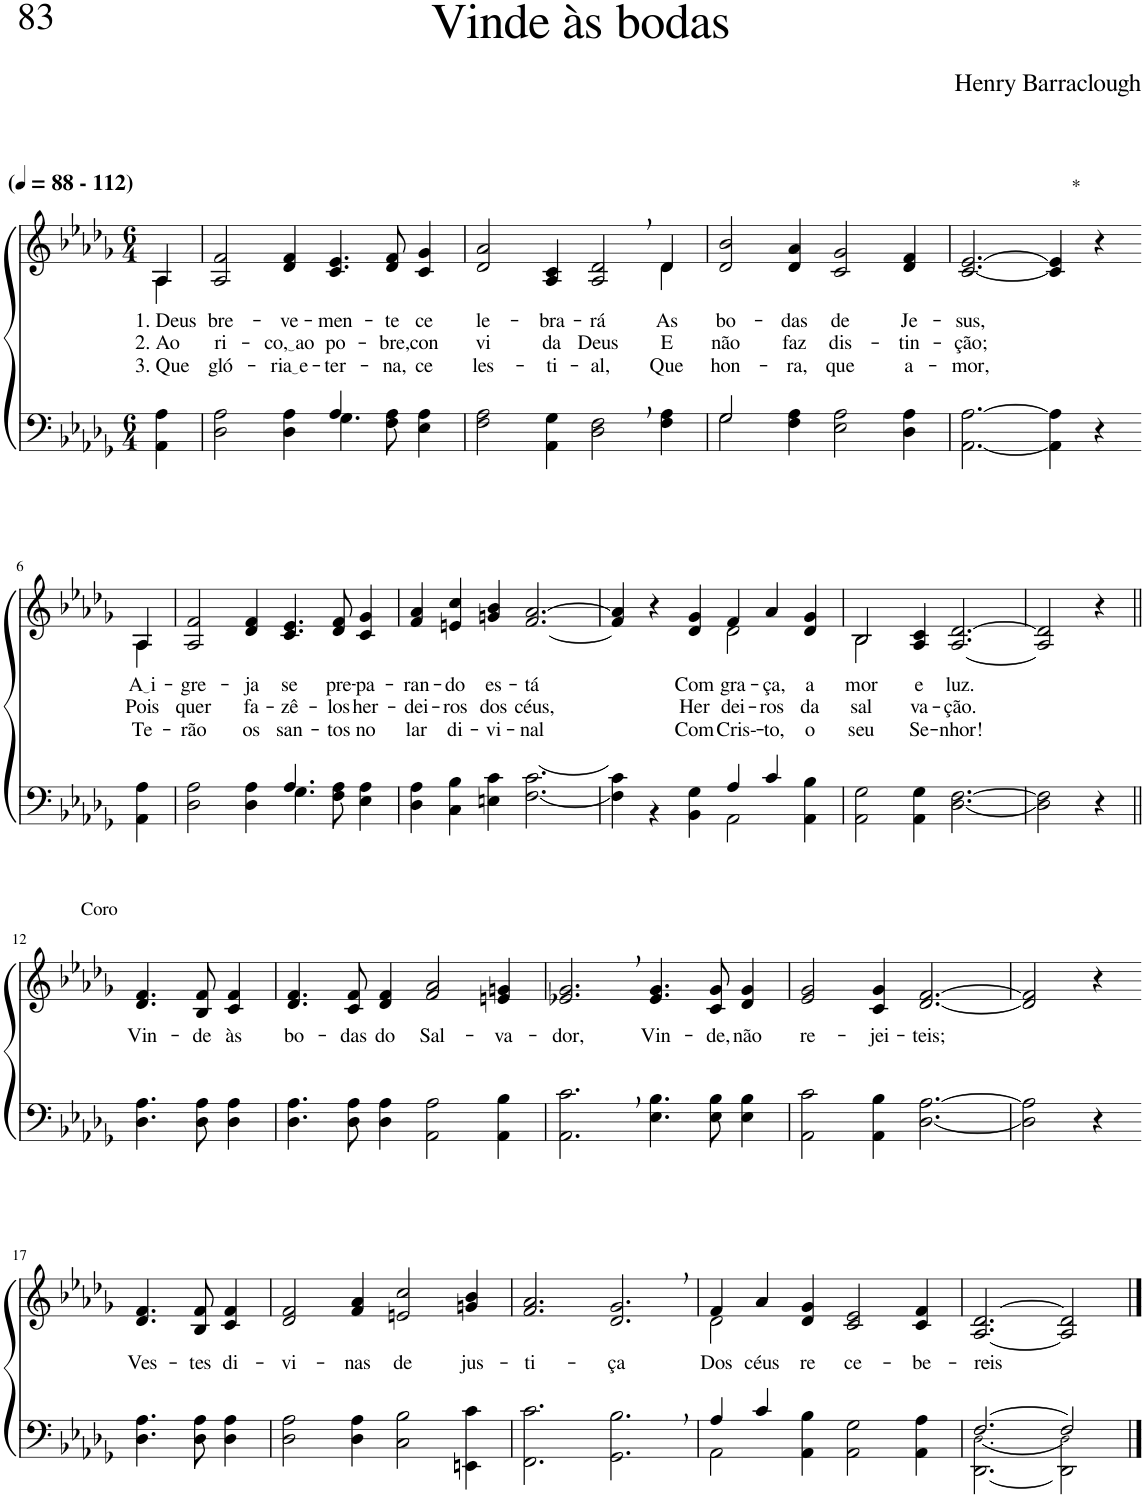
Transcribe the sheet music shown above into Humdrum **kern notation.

**kern	**kern	**text	**text	**text
*part2	*part1	*part1	*part1	*part1
*staff2	*staff1	*staff1	*staff1	*staff1
*I"Parte III e IV	*I"Parte I e II	*	*	*
*clefF4	*clefG2	*	*	*
*Trd-1c-2	*Trd-1c-2	*	*	*
*k[b-e-a-d-g-]	*k[b-e-a-d-g-]	*	*	*
*M6/4	*M6/4	*	*	*
*MM88	*MM88	*	*	*
=1	=1	=1	=1	=1
*	*^	*	*	*
!	!LO:TX:a:B:t=(	!	!	!	!
!	!LO:TX:a:B:t=- 112)	!	!	!	!
!	!	!	!LO:LY:b	!LO:LY:b	!LO:LY:b
4AA-\ 4A-\	4A-/	4A-\	1. Deus	2. Ao	3. Que
=2	=2	=2	=2	=2	=2
*^	*	*	*	*	*
!	!	!	!	!LO:LY:b	!LO:LY:b	!LO:LY:b
*	*	*v	*v	*	*	*
2.ryy	2D-\ 2A-\	2A-/ 2f/	bre-	ri-	gló-
!	!	!	!LO:LY:b	!LO:LY:b	!LO:LY:b
.	4D-\ 4A-\	4d-/ 4f/	-ve-	co, ao	ria e
!	!	!	!LO:LY:b	!LO:LY:b	!LO:LY:b
4A-/	4.G-\	4.c/ 4.e-/	-men-	po-	-ter-
2ryy	.	.	.	.	.
!	!	!	!LO:LY:b	!LO:LY:b	!LO:LY:b
.	8F\ 8A-\	8d-/ 8f/	-te	-bre,	-na,
!	!	!	!LO:LY:b	!LO:LY:b	!LO:LY:b
.	4E-\ 4A-\	4c/ 4g-/	ce-	con-	ce-
=3	=3	=3	=3	=3	=3
*	*	*^	*	*	*
!	!	!	!	!LO:LY:b	!LO:LY:b	!LO:LY:b
*v	*v	*	*	*	*	*
2F\ 2A-\	1ryy	2d-/ 2a-/	le-	-vi	les-
!	!	!	!LO:LY:b	!LO:LY:b	!LO:LY:b
4AA-\ 4G-\	.	4A-/ 4c/	-bra-	da	-ti-
!	!	!	!LO:LY:b	!LO:LY:b	!LO:LY:b
2D-\, 2F\,	.	2A-/ 2d-/	-rá	Deus	-al,
.	4ryy	.	.	.	.
!	!	!	!LO:LY:b	!LO:LY:b	!LO:LY:b
4F\ 4A-\	4d-\	4d-/	As	E	-Que
=4	=4	=4	=4	=4	=4
*^	*	*	*	*	*
!	!	!	!	!LO:LY:b	!LO:LY:b	!LO:LY:b
*	*	*v	*v	*	*	*
2G-/	2G-\	2d-/ 2b-/	bo-	não	hon-
!	!	!	!LO:LY:b	!LO:LY:b	!LO:LY:b
1ryy	4F\ 4A-\	4d-/ 4a-/	-das	faz	-ra,
!	!	!	!LO:LY:b	!LO:LY:b	!LO:LY:b
.	2E-\ 2A-\	2c/ 2g-/	de	dis-	que
!	!	!	!LO:LY:b	!LO:LY:b	!LO:LY:b
.	4D-\ 4A-\	4d-/ 4f/	Je-	-tin-	a-
=5	=5	=5	=5	=5	=5
!	!	!	!LO:LY:b	!LO:LY:b	!LO:LY:b
*v	*v	*	*	*	*
[2.AA-\ [2.A-\	[2.c/ [2.e-/	-sus,	-ção;	-mor,
!	!LO:TX:a:t=*	!	!	!
4AA-\] 4A-\]	4c/] 4e-/]	.	.	.
4r	4r	.	.	.
!!LO:LB:g=z
=6-	=6-	=6-	=6-	=6-
*	*^	*	*	*
!	!	!	!LO:LY:b	!LO:LY:b	!LO:LY:b
4AA-\ 4A-\	4A-/	4A-\	A i	Pois	Te-
=7	=7	=7	=7	=7	=7
*^	*	*	*	*	*
!	!	!	!	!LO:LY:b	!LO:LY:b	!LO:LY:b
*	*	*v	*v	*	*	*
2.ryy	2D-\ 2A-\	2A-/ 2f/	-gre-	quer	-rão
!	!	!	!LO:LY:b	!LO:LY:b	!LO:LY:b
.	4D-\ 4A-\	4d-/ 4f/	-ja	fa-	os
!	!	!	!LO:LY:b	!LO:LY:b	!LO:LY:b
4.A-/	4.G-\	4.c/ 4.e-/	se	-zê-	san-
!	!	!	!LO:LY:b	!LO:LY:b	!LO:LY:b
4.ryy	8F\ 8A-\	8d-/ 8f/	pre-	-los	-tos
!	!	!	!LO:LY:b	!LO:LY:b	!LO:LY:b
.	4E-\ 4A-\	4c/ 4g-/	-pa-	her-	no
=8	=8	=8	=8	=8	=8
!	!	!	!LO:LY:b	!LO:LY:b	!LO:LY:b
*v	*v	*	*	*	*
4D-\ 4A-\	4f/ 4a-/	-ran-	-dei-	lar
!	!	!LO:LY:b	!LO:LY:b	!LO:LY:b
4C\ 4B-\	4en/ 4cc/	-do	-ros	di-
!	!	!LO:LY:b	!LO:LY:b	!LO:LY:b
4En\ 4c\	4gn/ 4b-/	es-	dos	-vi-
!	!	!LO:LY:b	!LO:LY:b	!LO:LY:b
[2.F\ [2.c\	[2.f/ [2.a-/	-tá	céus,	-nal
=9	=9	=9	=9	=9
*^	*^	*	*	*
2.ryy	4F\] 4c\]	4f/] 4a-/]	2.ryy	.	.	.
.	4r	4r	.	.	.	.
!	!	!	!	!LO:LY:b	!LO:LY:b	!LO:LY:b
.	4BB-\ 4G-\	4d-/ 4g-/	.	Com	Her-	Com
!	!	!	!	!LO:LY:b	!LO:LY:b	!LO:LY:b
4A-/	2AA-\	4f/	2d-\	gra-	-dei-	Cris--
!	!	!	!	!LO:LY:b	!LO:LY:b	!LO:LY:b
4c/	.	4a-/	.	-ça,	-ros	-to,
!	!	!	!	!LO:LY:b	!LO:LY:b	!LO:LY:b
4ryy	4AA-\ 4B-\	4d-/ 4g-/	4ryy	a-	da	o
=10	=10	=10	=10	=10	=10	=10
!	!	!	!	!LO:LY:b	!LO:LY:b	!LO:LY:b
*v	*v	*	*	*	*	*
2AA-\ 2G-\	2B-/	2B-\	-mor	sal-	seu
!	!	!	!LO:LY:b	!LO:LY:b	!LO:LY:b
4AA-\ 4G-\	4A-/ 4c/	1ryy	e	-va-	Se-
!	!	!	!LO:LY:b	!LO:LY:b	!LO:LY:b
[2.D-\ [2.F\	[2.A-/ [2.d-/	.	luz.	-ção.	-nhor!
*	*v	*v	*	*	*
=11	=11	=11	=11	=11
2D-\] 2F\]	2A-/] 2d-/]	.	.	.
4r	4r	.	.	.
!!LO:LB:g=z
=12||	=12||	=12||	=12||	=12||
!	!LO:TX:a:t=Coro	!	!	!
!	!	!LO:LY:b	!	!
4.D-\ 4.A-\	4.d-/ 4.f/	Vin-	.	.
!	!	!LO:LY:b	!	!
8D-\ 8A-\	8B-/ 8f/	-de	.	.
!	!	!LO:LY:b	!	!
4D-\ 4A-\	4c/ 4f/	às	.	.
=13	=13	=13	=13	=13
!	!	!LO:LY:b	!	!
4.D-\ 4.A-\	4.d-/ 4.f/	bo-	.	.
!	!	!LO:LY:b	!	!
8D-\ 8A-\	8c/ 8f/	-das	.	.
!	!	!LO:LY:b	!	!
4D-\ 4A-\	4d-/ 4f/	do	.	.
!	!	!LO:LY:b	!	!
2AA-\ 2A-\	2f/ 2a-/	Sal-	.	.
!	!	!LO:LY:b	!	!
4AA-\ 4B-\	4en/ 4gn/	-va-	.	.
=14	=14	=14	=14	=14
!	!	!LO:LY:b	!	!
2.AA-\, 2.c\,	2.e-X/, 2.g-/,	-dor,	.	.
!	!	!LO:LY:b	!	!
4.E-\ 4.B-\	4.e-/ 4.g-/	Vin-	.	.
!	!	!LO:LY:b	!	!
8E-\ 8B-\	8c/ 8g-/	-de,	.	.
!	!	!LO:LY:b	!	!
4E-\ 4B-\	4d-/ 4g-/	não	.	.
=15	=15	=15	=15	=15
!	!	!LO:LY:b	!	!
2AA-\ 2c\	2e-/ 2g-/	re-	.	.
!	!	!LO:LY:b	!	!
4AA-\ 4B-\	4c/ 4g-/	-jei-	.	.
!	!	!LO:LY:b	!	!
[2.D-\ [2.A-\	[2.d-/ [2.f/	-teis;	.	.
=16	=16	=16	=16	=16
2D-\] 2A-\]	2d-/] 2f/]	.	.	.
4r	4r	.	.	.
!!LO:LB:g=z
=17-	=17-	=17-	=17-	=17-
!	!	!LO:LY:b	!	!
4.D-\ 4.A-\	4.d-/ 4.f/	Ves-	.	.
!	!	!LO:LY:b	!	!
8D-\ 8A-\	8B-/ 8f/	-tes	.	.
!	!	!LO:LY:b	!	!
4D-\ 4A-\	4c/ 4f/	di-	.	.
=18	=18	=18	=18	=18
!	!	!LO:LY:b	!	!
2D-\ 2A-\	2d-/ 2f/	-vi-	.	.
!	!	!LO:LY:b	!	!
4D-\ 4A-\	4f/ 4a-/	-nas	.	.
!	!	!LO:LY:b	!	!
2C\ 2B-\	2en/ 2cc/	de	.	.
!	!	!LO:LY:b	!	!
4EEn\ 4c\	4gn/ 4b-/	jus-	.	.
=19	=19	=19	=19	=19
!	!	!LO:LY:b	!	!
2.FF\ 2.c\	2.f/ 2.a-/	-ti-	.	.
!	!	!LO:LY:b	!	!
2.GG-\, 2.B-\,	2.d-/, 2.g-/,	-ça	.	.
=20	=20	=20	=20	=20
*^	*^	*	*	*
!	!	!	!	!LO:LY:b	!	!
4A-/	2AA-\	4f/	2d-\	Dos	.	.
!	!	!	!	!LO:LY:b	!	!
4c/	.	4a-/	.	céus	.	.
!	!	!	!	!LO:LY:b	!	!
4ryy	4AA-\ 4B-\	4d-/ 4g-/	1ryy	re	.	.
!	!	!	!	!LO:LY:b	!	!
2.ryy	2AA-\ 2G-\	2c/ 2e-/	.	ce-	.	.
!	!	!	!	!LO:LY:b	!	!
.	4AA-\ 4A-\	4c/ 4f/	.	-be-	.	.
*	*	*v	*v	*	*	*
=21	=21	=21	=21	=21	=21
!	!	!	!LO:LY:b	!	!
[2.F/	([2.DD-\ 2.D-!\	[2.A-/ [2.d-/	-reis-	.	.
2F/]	2DD-\] 2D-!\)	2A-/] 2d-/]	.	.	.
*v	*v	*	*	*	*
==	==	==	==	==
*-	*-	*-	*-	*-
